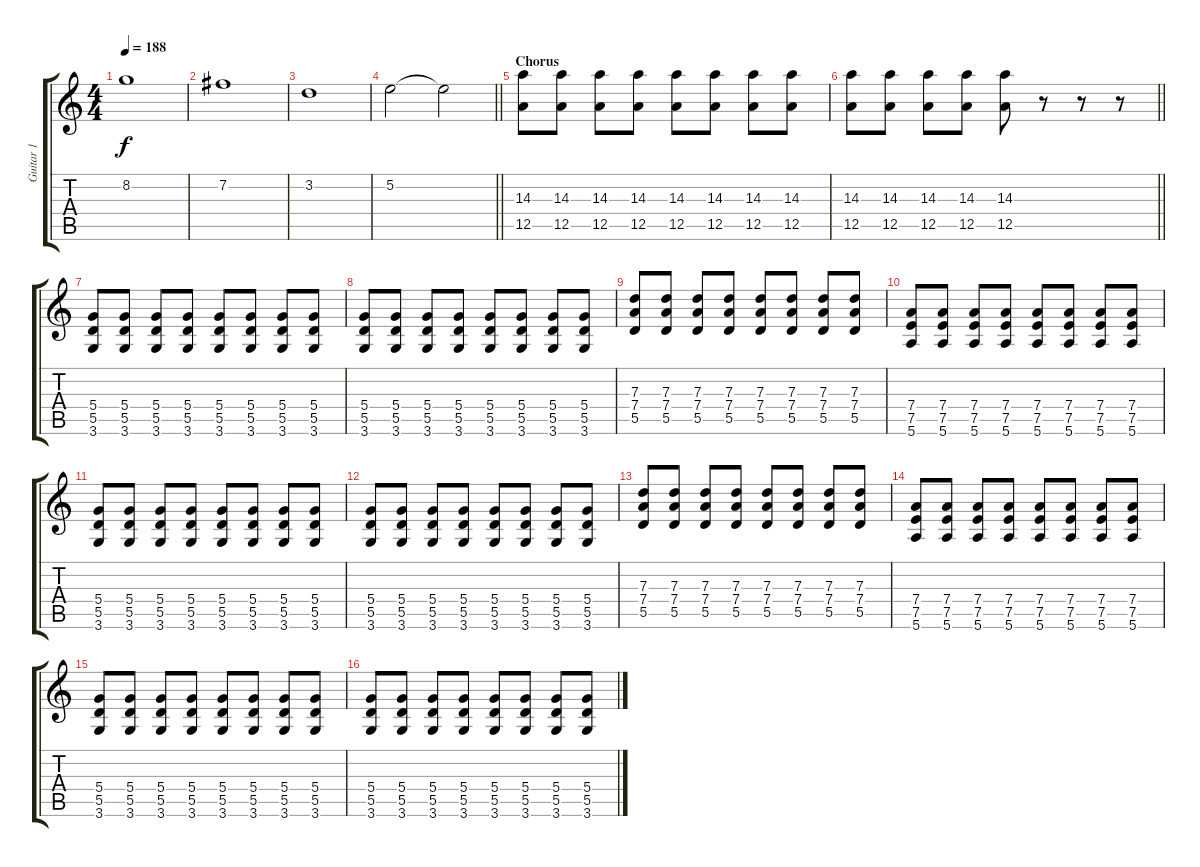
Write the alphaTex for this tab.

\track ("Guitar 1" "Guitar 1") {instrument electricguitarclean}
\staff {score tabs}
\tuning (E4 B3 G3 D3 A2 E2) {hide}
\ts (4 4)
\tempo 188
\clef g2
\ks c
8.2.1{dy f} |
7.2.1 |
3.2.1 |
\barLineRight lightlight
5.2.2 5.2{t}.2 |
\section ("" "Chorus")
(14.3 12.5).8{instrument distortionguitar} (14.3 12.5).8 (14.3 12.5).8 (14.3 12.5).8 (14.3 12.5).8 (14.3 12.5).8 (14.3 12.5).8 (14.3 12.5).8 |
\barLineRight lightlight
(14.3 12.5).8 (14.3 12.5).8 (14.3 12.5).8 (14.3 12.5).8 (14.3 12.5).8 r.8 r.8 r.8 |
(5.4 5.5 3.6).8 (5.4 5.5 3.6).8 (5.4 5.5 3.6).8 (5.4 5.5 3.6).8 (5.4 5.5 3.6).8 (5.4 5.5 3.6).8 (5.4 5.5 3.6).8 (5.4 5.5 3.6).8 |
(5.4 5.5 3.6).8 (5.4 5.5 3.6).8 (5.4 5.5 3.6).8 (5.4 5.5 3.6).8 (5.4 5.5 3.6).8 (5.4 5.5 3.6).8 (5.4 5.5 3.6).8 (5.4 5.5 3.6).8 |
(7.3 7.4 5.5).8 (7.3 7.4 5.5).8 (7.3 7.4 5.5).8 (7.3 7.4 5.5).8 (7.3 7.4 5.5).8 (7.3 7.4 5.5).8 (7.3 7.4 5.5).8 (7.3 7.4 5.5).8 |
(7.4 7.5 5.6).8 (7.4 7.5 5.6).8 (7.4 7.5 5.6).8 (7.4 7.5 5.6).8 (7.4 7.5 5.6).8 (7.4 7.5 5.6).8 (7.4 7.5 5.6).8 (7.4 7.5 5.6).8 |
(5.4 5.5 3.6).8 (5.4 5.5 3.6).8 (5.4 5.5 3.6).8 (5.4 5.5 3.6).8 (5.4 5.5 3.6).8 (5.4 5.5 3.6).8 (5.4 5.5 3.6).8 (5.4 5.5 3.6).8 |
(5.4 5.5 3.6).8 (5.4 5.5 3.6).8 (5.4 5.5 3.6).8 (5.4 5.5 3.6).8 (5.4 5.5 3.6).8 (5.4 5.5 3.6).8 (5.4 5.5 3.6).8 (5.4 5.5 3.6).8 |
(7.3 7.4 5.5).8 (7.3 7.4 5.5).8 (7.3 7.4 5.5).8 (7.3 7.4 5.5).8 (7.3 7.4 5.5).8 (7.3 7.4 5.5).8 (7.3 7.4 5.5).8 (7.3 7.4 5.5).8 |
(7.4 7.5 5.6).8 (7.4 7.5 5.6).8 (7.4 7.5 5.6).8 (7.4 7.5 5.6).8 (7.4 7.5 5.6).8 (7.4 7.5 5.6).8 (7.4 7.5 5.6).8 (7.4 7.5 5.6).8 |
(5.4 5.5 3.6).8 (5.4 5.5 3.6).8 (5.4 5.5 3.6).8 (5.4 5.5 3.6).8 (5.4 5.5 3.6).8 (5.4 5.5 3.6).8 (5.4 5.5 3.6).8 (5.4 5.5 3.6).8 |
(5.4 5.5 3.6).8 (5.4 5.5 3.6).8 (5.4 5.5 3.6).8 (5.4 5.5 3.6).8 (5.4 5.5 3.6).8 (5.4 5.5 3.6).8 (5.4 5.5 3.6).8 (5.4 5.5 3.6).8
